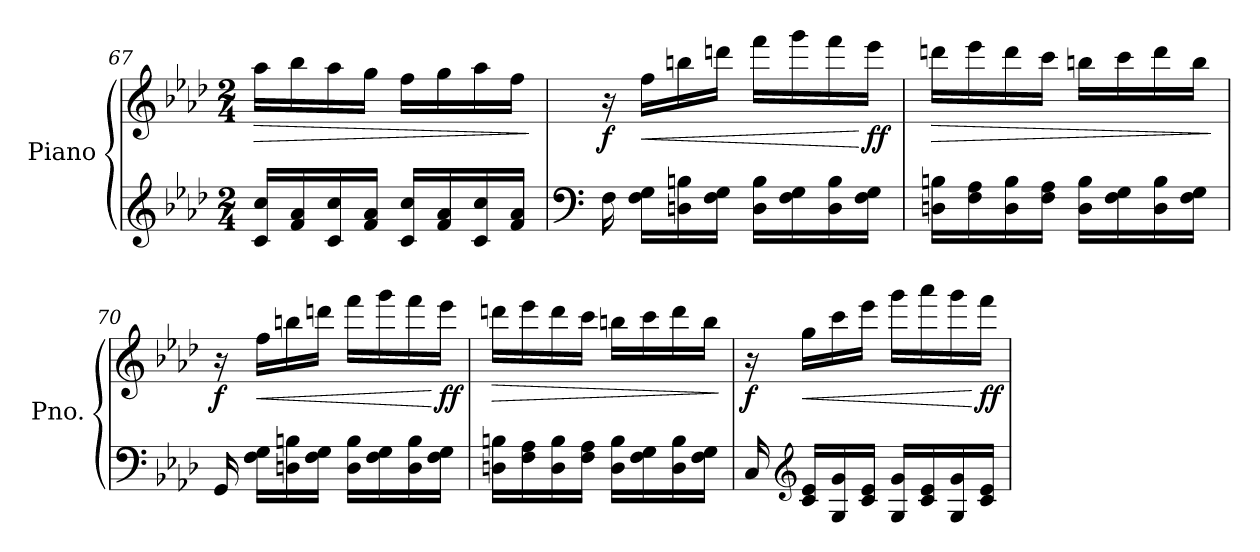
**kern	**kern	**dynam
*part1	*part1	*part1
*staff2	*staff1	*staff1/2
*I"Piano	*	*
*I'Pno.	*	*
*clefG2	*clefG2	*
*k[b-e-a-d-]	*k[b-e-a-d-]	*
*M2/4	*M2/4	*
=67	=67	=67
!	!	!LO:HP:b
16c/ 16cc/LL	16aa-\LL	>
16f/ 16a-/	16bb-\	.
16c/ 16cc/	16aa-\	.
16f/ 16a-/JJ	16gg\JJ	.
16c/ 16cc/LL	16ff\LL	.
16f/ 16a-/	16gg\	.
16c/ 16cc/	16aa-\	.
16f/ 16a-/JJ	16ff\JJ	.
.	.	]
=68	=68	=68
*clefF4	*	*
!	!	!LO:DY:b
16F\	16r	f
!	!	!LO:HP:b
16F\ 16G\LL	16ff\LL	<
16Dn\ 16Bn\	16bbn\	.
16F\ 16G\JJ	16dddn\JJ	.
16D\ 16B\LL	16fff\LL	.
16F\ 16G\	16ggg\	.
16D\ 16B\	16fff\	.
!	!	!LO:DY:n=1:b
16F\ 16G\JJ	16eee-\JJ	[ ff
=69	=69	=69
!	!	!LO:HP:b
16Dn\ 16Bn\LL	16dddn\LL	>
16F\ 16A-\	16eee-\	.
16D\ 16B\	16ddd\	.
16F\ 16A-\JJ	16ccc\JJ	.
16D\ 16B\LL	16bbn\LL	.
16F\ 16G\	16ccc\	.
16D\ 16B\	16ddd\	.
16F\ 16G\JJ	16bb\JJ	.
.	.	]
!!LO:LB:g=z
=70	=70	=70
!	!	!LO:DY:b
16GG/	16r	f
!	!	!LO:HP:b
16F\ 16G\LL	16ff\LL	<
16Dn\ 16Bn\	16bbn\	.
16F\ 16G\JJ	16dddn\JJ	.
16D\ 16B\LL	16fff\LL	.
16F\ 16G\	16ggg\	.
16D\ 16B\	16fff\	.
!	!	!LO:DY:n=1:b
16F\ 16G\JJ	16eee-\JJ	[ ff
=71	=71	=71
!	!	!LO:HP:b
16Dn\ 16Bn\LL	16dddn\LL	>
16F\ 16A-\	16eee-\	.
16D\ 16B\	16ddd\	.
16F\ 16A-\JJ	16ccc\JJ	.
16D\ 16B\LL	16bbn\LL	.
16F\ 16G\	16ccc\	.
16D\ 16B\	16ddd\	.
16F\ 16G\JJ	16bb\JJ	.
.	.	]
=72	=72	=72
!	!	!LO:DY:b
16C/	16r	f
*clefG2	*	*
!	!	!LO:HP:b
16c/ 16e-/LL	16gg\LL	<
16G/ 16g/	16ccc\	.
16c/ 16e-/JJ	16eee-\JJ	.
16G/ 16g/LL	16ggg\LL	.
16c/ 16e-/	16aaa-\	.
16G/ 16g/	16ggg\	.
!	!	!LO:DY:n=1:b
16c/ 16e-/JJ	16fff\JJ	[ ff
=	=	=
*-	*-	*-
